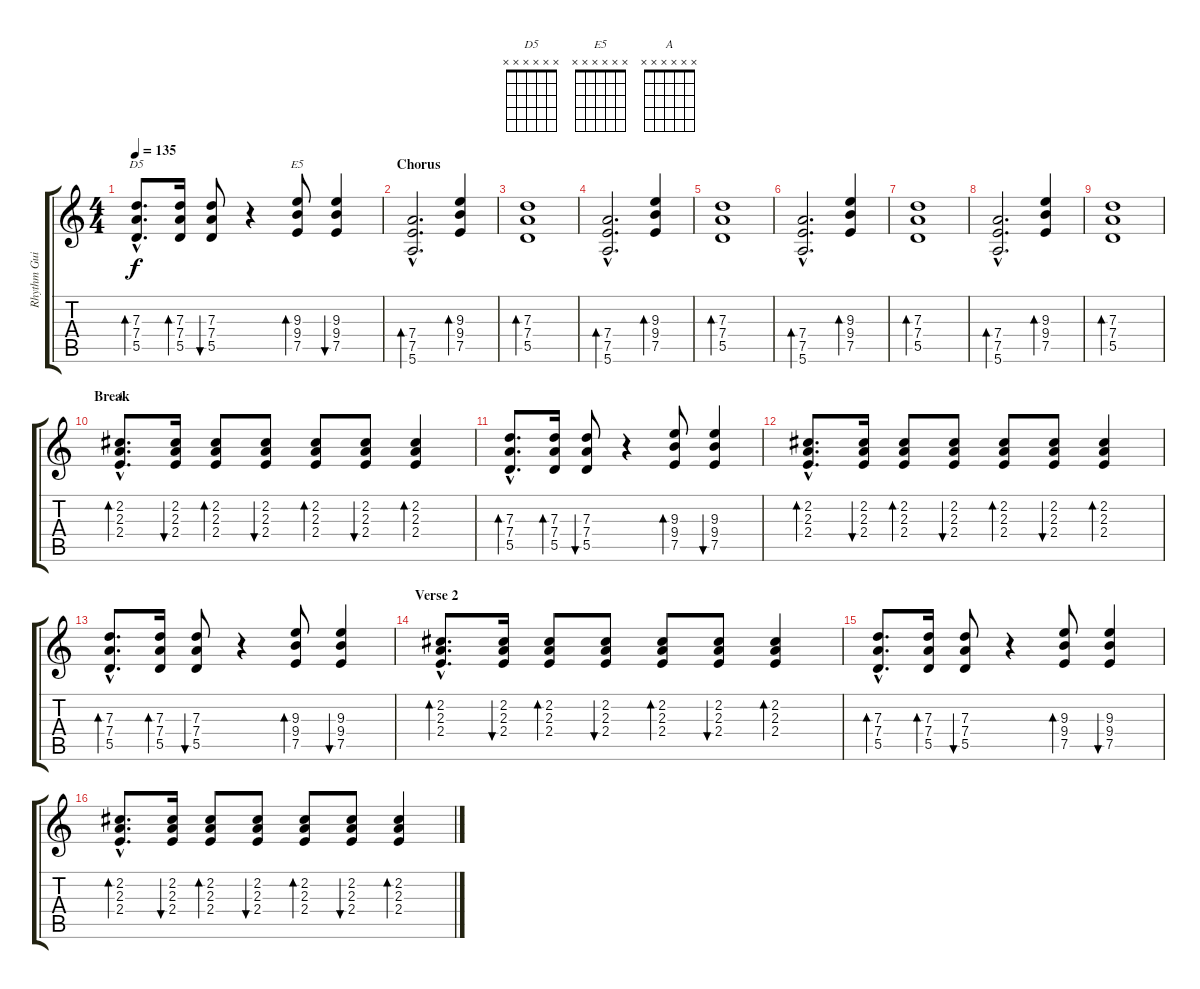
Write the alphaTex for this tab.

\track ("Rhythm Guitar 2" "Rhythm Gui") {instrument electricguitarclean}
\staff {score tabs}
\tuning (E4 B3 G3 D3 A2 E2) {hide}
\chord ("D5" x x x x x x)
\chord ("E5" x x x x x x)
\chord ("A" x x x x x x)
\ts (4 4)
\tempo 135
\clef g2
\ks c
(7.3{hac} 7.4{hac} 5.5{hac}).8{d bd 120 ch "D5" dy f} (7.3 7.4 5.5).16{bd 120} (7.3 7.4 5.5).8{bu 120} r.4 (9.3 9.4 7.5).8{bd 120 ch "E5"} (9.3 9.4 7.5).4{bu 120} |
\section ("" "Chorus")
(7.4{hac} 7.5{hac} 5.6{hac}).2{d bd 120} (9.3 9.4 7.5).4{bd 120} |
(7.3 7.4 5.5).1{bd 120} |
(7.4{hac} 7.5{hac} 5.6{hac}).2{d bd 120} (9.3 9.4 7.5).4{bd 120} |
(7.3 7.4 5.5).1{bd 120} |
(7.4{hac} 7.5{hac} 5.6{hac}).2{d bd 120} (9.3 9.4 7.5).4{bd 120} |
(7.3 7.4 5.5).1{bd 120} |
(7.4{hac} 7.5{hac} 5.6{hac}).2{d bd 120} (9.3 9.4 7.5).4{bd 120} |
(7.3 7.4 5.5).1{bd 120} |
\section ("" "Break")
(2.2{hac} 2.3{hac} 2.4{hac}).8{d bd 120 ch "A"} (2.2 2.3 2.4).16{bu 120} (2.2 2.3 2.4).8{bd 120} (2.2 2.3 2.4).8{bu 120} (2.2 2.3 2.4).8{bd 120} (2.2 2.3 2.4).8{bu 120} (2.2 2.3 2.4).4{bd 120} |
(7.3{hac} 7.4{hac} 5.5{hac}).8{d bd 120} (7.3 7.4 5.5).16{bd 120} (7.3 7.4 5.5).8{bu 120} r.4 (9.3 9.4 7.5).8{bd 120} (9.3 9.4 7.5).4{bu 120} |
(2.2{hac} 2.3{hac} 2.4{hac}).8{d bd 120} (2.2 2.3 2.4).16{bu 120} (2.2 2.3 2.4).8{bd 120} (2.2 2.3 2.4).8{bu 120} (2.2 2.3 2.4).8{bd 120} (2.2 2.3 2.4).8{bu 120} (2.2 2.3 2.4).4{bd 120} |
(7.3{hac} 7.4{hac} 5.5{hac}).8{d bd 120} (7.3 7.4 5.5).16{bd 120} (7.3 7.4 5.5).8{bu 120} r.4 (9.3 9.4 7.5).8{bd 120} (9.3 9.4 7.5).4{bu 120} |
\section ("" "Verse 2")
(2.2{hac} 2.3{hac} 2.4{hac}).8{d bd 120} (2.2 2.3 2.4).16{bu 120} (2.2 2.3 2.4).8{bd 120} (2.2 2.3 2.4).8{bu 120} (2.2 2.3 2.4).8{bd 120} (2.2 2.3 2.4).8{bu 120} (2.2 2.3 2.4).4{bd 120} |
(7.3{hac} 7.4{hac} 5.5{hac}).8{d bd 120} (7.3 7.4 5.5).16{bd 120} (7.3 7.4 5.5).8{bu 120} r.4 (9.3 9.4 7.5).8{bd 120} (9.3 9.4 7.5).4{bu 120} |
(2.2{hac} 2.3{hac} 2.4{hac}).8{d bd 120} (2.2 2.3 2.4).16{bu 120} (2.2 2.3 2.4).8{bd 120} (2.2 2.3 2.4).8{bu 120} (2.2 2.3 2.4).8{bd 120} (2.2 2.3 2.4).8{bu 120} (2.2 2.3 2.4).4{bd 120}
